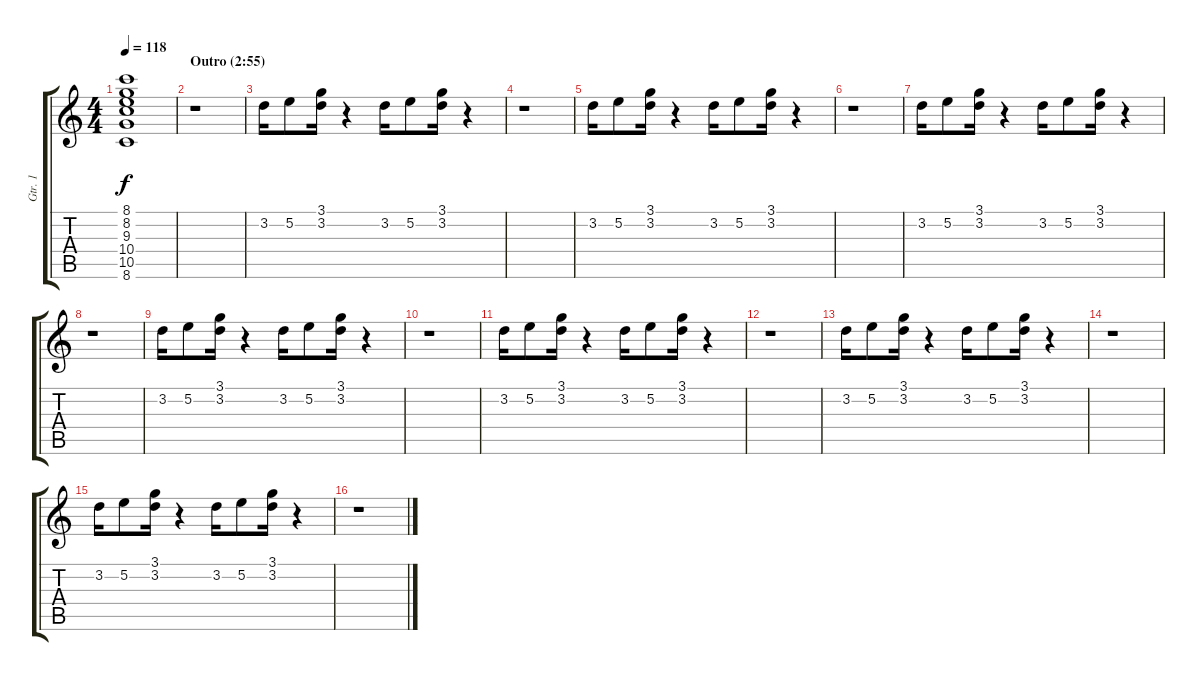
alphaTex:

\track ("Gtr. 1" "Gtr. 1") {instrument overdrivenguitar}
\staff {score tabs}
\tuning (E4 B3 G3 D3 A2 E2) {hide}
\ts (4 4)
\tempo 118
\clef g2
\ks c
(8.1{t} 8.2{t} 9.3{t} 10.4{t} 10.5{t} 8.6{t}).1{dy f} |
\section ("" "Outro (2:55)")
r.1 |
3.2.16 5.2.8 (3.1 3.2).16 r.4 3.2.16 5.2.8 (3.1 3.2).16 r.4 |
r.1 |
3.2.16 5.2.8 (3.1 3.2).16 r.4 3.2.16 5.2.8 (3.1 3.2).16 r.4 |
r.1 |
3.2.16 5.2.8 (3.1 3.2).16 r.4 3.2.16 5.2.8 (3.1 3.2).16 r.4 |
r.1 |
3.2.16 5.2.8 (3.1 3.2).16 r.4 3.2.16 5.2.8 (3.1 3.2).16 r.4 |
r.1 |
3.2.16 5.2.8 (3.1 3.2).16 r.4 3.2.16 5.2.8 (3.1 3.2).16 r.4 |
r.1 |
3.2.16 5.2.8 (3.1 3.2).16 r.4 3.2.16 5.2.8 (3.1 3.2).16 r.4 |
r.1 |
3.2.16 5.2.8 (3.1 3.2).16 r.4 3.2.16 5.2.8 (3.1 3.2).16 r.4 |
r.1
